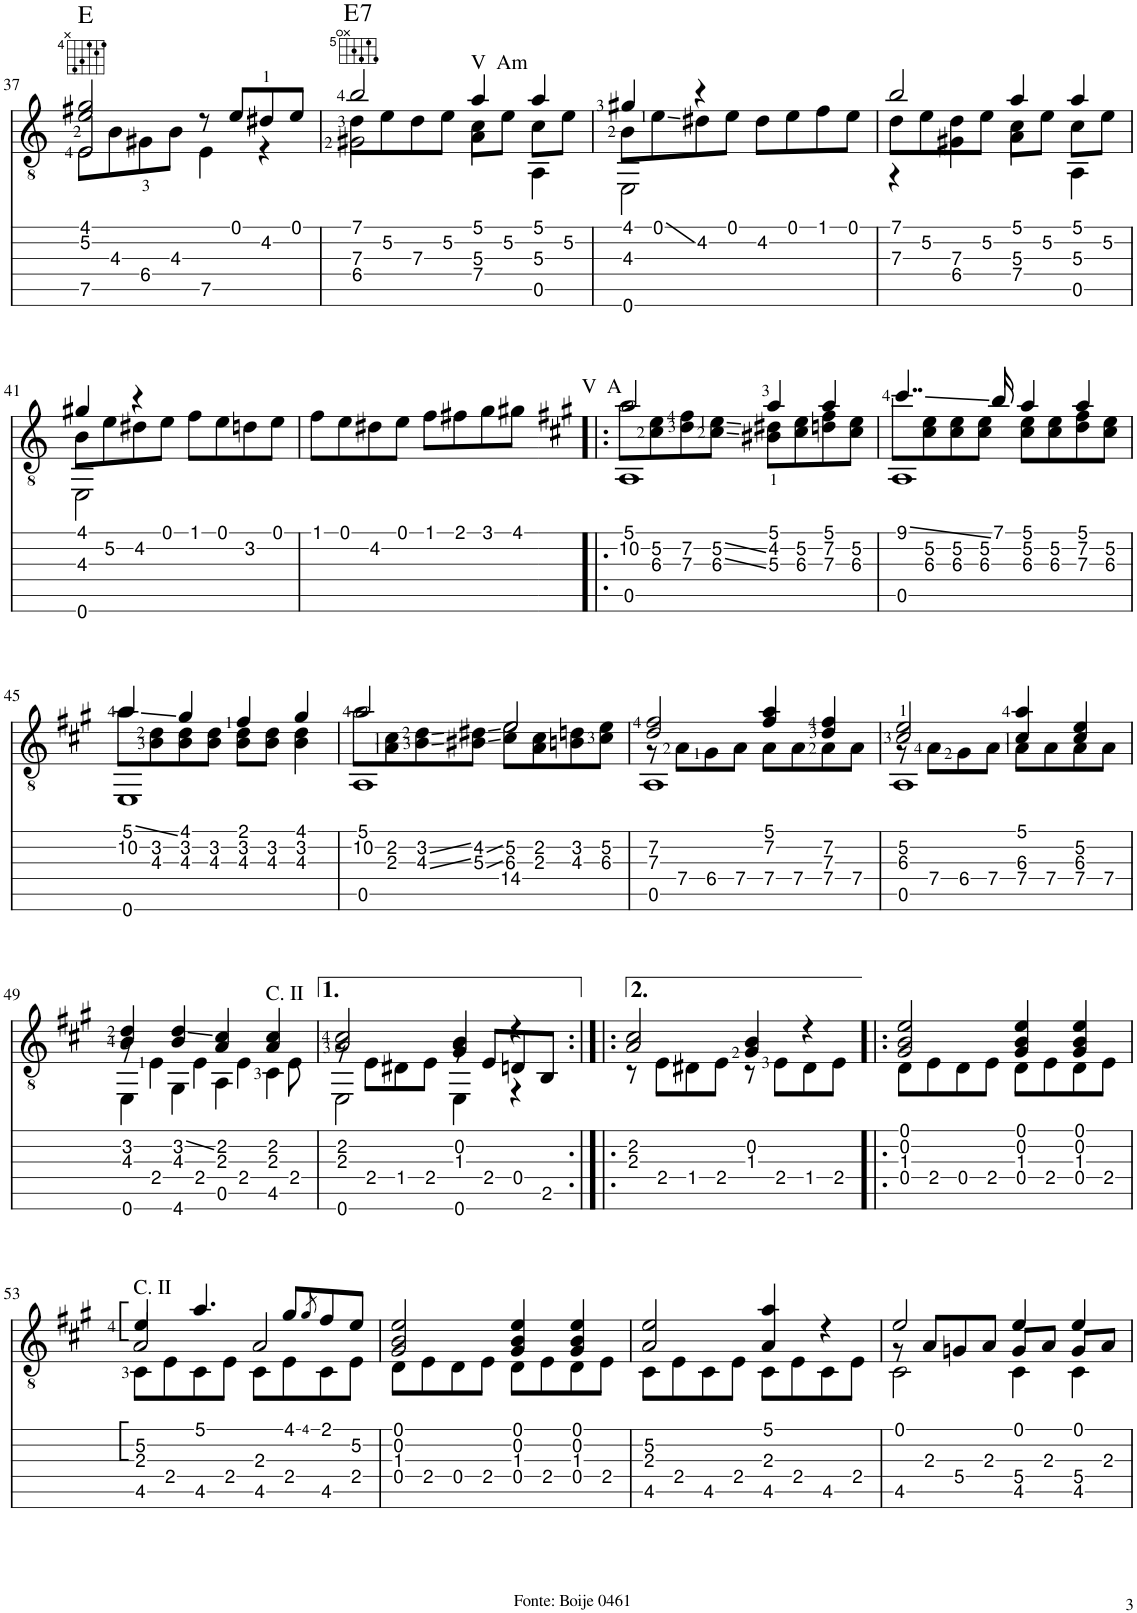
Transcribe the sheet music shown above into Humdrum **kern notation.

**kern	**kern	**harte
*part1	*part1	*part1
*staff2	*staff1	*
*I"Guitar	*	*
*I'Guit.	*	*
!!LO:PB:g=z
*	*clefGv2	*
*k[]	*k[]	*
*M4/4	*M4/4	*
*met(c)	*met(c)	*
=37	=37	=37
*^	*^	*
*	*^	*	*	*
!	!	!	!	!LO:N:head=open	!
*	*	*	*	*^	*
2e 2g#	8EL	2E	2e/ 2g#X/	8E\L	2E/	E:maj
.	8BJ	.	.	8B\	.	.
.	8G#L	.	.	8G#X\	.	.
.	8BJ	.	.	8B\J	.	.
8r	4E	2ryy	8r	4E\	2ryy	.
8e	.	.	8e/L	.	.	.
8d#L	4r	.	8d#X/	4r	.	.
8eJ	.	.	8e/J	.	.	.
=38	=38	=38	=38	=38	=38	=38
!	!	!	!	!	!	!LO:H:kt=7
2b	8dL	2G#	2b/	8d\L	2G#X\	E:7
.	8eJ	.	.	8e\	.	.
.	8dL	.	.	8d\	.	.
.	8eJ	.	.	8e\J	.	.
!	!	!	!LO:TX:a:t=V  Am	!	!	!
4a	8cL	4A	4a/	8c\L	4A\	.
.	8eJ	.	.	8e\J	.	.
4a	8cL	4AA	4a/	8c\L	4AA\	.
.	8eJ	.	.	8e\J	.	.
=39	=39	=39	=39	=39	=39	=39
4g#	8BL	2EE	4g#X/	8B\L	2EE\	.
.	8eJ	.	.	8e\	.	.
4r	8d#L	.	4r	8d#X\	.	.
.	8eJ	.	.	8e\J	.	.
8d#L	2ryy	2ryy	8d#\L	2ryy	2ryy	.
8eJ	.	.	8e\	.	.	.
8fL	.	.	8f\	.	.	.
8eJ	.	.	8e\J	.	.	.
=40	=40	=40	=40	=40	=40	=40
2b	8dL	4r	2b/	8d\L	4r	.
.	8eJ	.	.	8e\	.	.
.	8dL	4G#	.	8d\	4G#X\	.
.	8eJ	.	.	8e\J	.	.
4a	8cL	4A	4a/	8c\L	4A\	.
.	8eJ	.	.	8e\J	.	.
4a	8cL	4AA	4a/	8c\L	4AA\	.
.	8eJ	.	.	8e\J	.	.
!!LO:LB:g=z	!!	!!
=41	=41	=41	=41	=41	=41	=41
4g#	8BL	2EE	4g#X/	8B\L	2EE\	.
.	8eJ	.	.	8e\	.	.
4r	8d#L	.	4r	8d#X\	.	.
.	8eJ	.	.	8e\J	.	.
8fL	2ryy	2ryy	8f\L	2ryy	2ryy	.
8eJ	.	.	8e\	.	.	.
8dL	.	.	8dn\	.	.	.
8eJ	.	.	8e\J	.	.	.
*v	*v	*v	*	*	*	*
*	*v	*v	*v	*
=42	=42	=42
8fL	8f\L	.
8eJ	8e\	.
8d#L	8d#X\	.
8eJ	8e\J	.
8fL	8f\L	.
8f#J	8f#X\	.
8gL	8g\	.
8g#J	8g#X\J	.
=43!|:	=43!|:	=43!|:
*k[f#c#g#]	*k[f#c#g#]	*
*^	*^	*
!	!	!LO:TX:a:t=V  A	!	!
!	!LO:N:head=open	!	!LO:N:head=open	!
*	*^	*	*^	*
2a	8aL	1AA	2a/	8a\L	1AA	.
.	8c#\ 8e\J	.	.	8c#\ 8e\	.	.
.	8d\ 8f#\L	.	.	8d\ 8f#\	.	.
.	8c#\ 8e\J	.	.	8c#\ 8e\J	.	.
4a	8B#X\ 8d#X\L	.	4a/	8B#X\ 8d#X\L	.	.
.	8c#\ 8e\J	.	.	8c#\ 8e\	.	.
4a	8dn\ 8f#\L	.	4a/	8dn\ 8f#\	.	.
.	8c#\ 8e\J	.	.	8c#\ 8e\J	.	.
=44	=44	=44	=44	=44	=44	=44
4..cc#	8cc#L	1AA	4..cc#/	8cc#\L	1AA	.
.	8c#\ 8e\J	.	.	8c#\ 8e\	.	.
.	8c#\ 8e\L	.	.	8c#\ 8e\	.	.
.	8c#\ 8e\J	.	.	8c#\ 8e\J	.	.
16b	.	.	16b/	.	.	.
4a	8c#\ 8e\L	.	4a/	8c#\ 8e\L	.	.
.	8c#\ 8e\J	.	.	8c#\ 8e\	.	.
4a	8d\ 8f#\L	.	4a/	8d\ 8f#\	.	.
.	8c#\ 8e\J	.	.	8c#\ 8e\J	.	.
!!LO:LB:g=z	!!	!!
=45	=45	=45	=45	=45	=45	=45
4a	8aL	1EE	4a/	8a\L	1EE	.
.	8B\ 8d\J	.	.	8B\ 8d\	.	.
4g#	8B\ 8d\L	.	4g#/	8B\ 8d\	.	.
.	8B\ 8d\J	.	.	8B\ 8d\J	.	.
4f#	8B\ 8d\L	.	4f#/	8B\ 8d\L	.	.
.	8B\ 8d\J	.	.	8B\ 8d\J	.	.
4g#	4B 4d	.	4g#/	4B\ 4d\	.	.
=46	=46	=46	=46	=46	=46	=46
!	!LO:N:head=open	!	!	!LO:N:head=open	!	!
2a	8aL	1AA	2a/	8a\L	1AA	.
.	8A\ 8c#\J	.	.	8A\ 8c#\	.	.
.	8B\ 8d\L	.	.	8B\ 8d\	.	.
.	8B#X\ 8d#X\J	.	.	8B#X\ 8d#X\J	.	.
!	!LO:N:n=1:head=open	!	!	!LO:N:n=2:head=open	!	!
2e	8e\ 8c#\L	.	2e/	8c#\ 8e\L	.	.
.	8A\ 8c#\J	.	.	8A\ 8c#\	.	.
.	8Bn\ 8dn\L	.	.	8Bn\ 8dn\	.	.
.	8c#\ 8e\J	.	.	8c#\ 8e\J	.	.
=47	=47	=47	=47	=47	=47	=47
2d 2f#	8r	1AA	2d/ 2f#/	8r	1AA	.
.	8A	.	.	8A\L	.	.
.	8G#L	.	.	8G#\	.	.
.	8AJ	.	.	8A\J	.	.
4f# 4a	8AL	.	4f#/ 4a/	8A\L	.	.
.	8AJ	.	.	8A\	.	.
4d 4f#	8AL	.	4d/ 4f#/	8A\	.	.
.	8AJ	.	.	8A\J	.	.
=48	=48	=48	=48	=48	=48	=48
2c# 2e	8r	1AA	2c#/ 2e/	8r	1AA	.
.	8A	.	.	8A\L	.	.
.	8G#L	.	.	8G#\	.	.
.	8AJ	.	.	8A\J	.	.
4c# 4a	8AL	.	4c#/ 4a/	8A\L	.	.
.	8AJ	.	.	8A\	.	.
4c# 4e	8AL	.	4c#/ 4e/	8A\	.	.
.	8AJ	.	.	8A\J	.	.
!!LO:LB:g=z	!!	!!
=49	=49	=49	=49	=49	=49	=49
4B 4d	8r	4EE	4B/ 4d/	8r	4EE\	.
.	4E	.	.	4E\	.	.
4B 4d	.	4GG#	4B/ 4d/	.	4GG#\	.
.	4E	.	.	4E\	.	.
4A 4c#	.	4AA	4A/ 4c#/	.	4AA\	.
.	4E	.	.	4E\	.	.
!	!	!	!LO:TX:a:t=C. II	!	!	!
4A 4c#	.	4C#	4A/ 4c#/	.	4C#\	.
.	8E	.	.	8E\	.	.
=50	=50	=50	=50	=50	=50	=50
2A 2c#	8r	2EE	2A/ 2c#/	8r	2EE\	.
.	8E	.	.	8E\L	.	.
.	8D#XL	.	.	8D#X\	.	.
.	8EJ	.	.	8E\J	.	.
4G# 4B	8r	4EE	4G#/ 4B/	8r	4EE\	.
.	8E	.	.	8E/L	.	.
4r	8DnL	4r	4r	8Dn/	4r	.
.	8BBJ	.	.	8BB/J	.	.
*	*v	*v	*	*	*	*
*	*	*	*v	*v	*
=51:|!|:	=51:|!|:	=51:|!|:	=51:|!|:	=51:|!|:
2A 2c#	8r	2A/ 2c#/	8r	.
.	8E	.	8E\L	.
.	8D#XL	.	8D#X\	.
.	8EJ	.	8E\J	.
4G# 4B	8r	4G#/ 4B/	8r	.
.	8E	.	8E\L	.
4r	8D#L	4r	8D#\	.
.	8EJ	.	8E\J	.
=52!|:	=52!|:	=52!|:	=52!|:	=52!|:
2G# 2B 2e	8DL	2G#/ 2B/ 2e/	8D\L	.
.	8EJ	.	8E\	.
.	8DL	.	8D\	.
.	8EJ	.	8E\J	.
4G# 4B 4e	8DL	4G#/ 4B/ 4e/	8D\L	.
.	8EJ	.	8E\	.
4G# 4B 4e	8DL	4G#/ 4B/ 4e/	8D\	.
.	8EJ	.	8E\J	.
!!LO:LB:g=z
=53	=53	=53	=53	=53
*	*^	*	*^	*
!	!	!	!LO:TX:a:t=C. II	!	!	!
4e	8C#L	2A	4e/	8C#\L	2A/	.
.	8EJ	.	.	8E\	.	.
4.a	8C#L	.	4.a/	8C#\	.	.
.	8EJ	.	.	8E\J	.	.
.	8C#L	2A	.	8C#\L	2A/	.
8g#	8EJ	.	8g#/L	8E\	.	.
qg#	.	.	8qg#/	.	.	.
8f#L	8C#L	.	8f#/	8C#\	.	.
8eJ	8EJ	.	8e/J	8E\J	.	.
*	*v	*v	*	*	*	*
*	*	*	*v	*v	*
=54	=54	=54	=54	=54
2G# 2B 2e	8DL	2G#/ 2B/ 2e/	8D\L	.
.	8EJ	.	8E\	.
.	8DL	.	8D\	.
.	8EJ	.	8E\J	.
4G# 4B 4e	8DL	4G#/ 4B/ 4e/	8D\L	.
.	8EJ	.	8E\	.
4G# 4B 4e	8DL	4G#/ 4B/ 4e/	8D\	.
.	8EJ	.	8E\J	.
=55	=55	=55	=55	=55
2A 2e	8C#L	2A/ 2e/	8C#\L	.
.	8EJ	.	8E\	.
.	8C#L	.	8C#\	.
.	8EJ	.	8E\J	.
4A 4a	8C#L	4A/ 4a/	8C#\L	.
.	8EJ	.	8E\	.
4r	8C#L	4r	8C#\	.
.	8EJ	.	8E\J	.
=56	=56	=56	=56	=56
*	*^	*	*^	*
2e	8r	2C#	2e/	8r	2C#\	.
.	8A	.	.	8A/L	.	.
.	8GnL	.	.	8Gn/	.	.
.	8AJ	.	.	8A/J	.	.
4e	8GL	4C#	4e/	8G/L	4C#\	.
.	8AJ	.	.	8A/J	.	.
4e	8GL	4C#	4e/	8G/L	4C#\	.
.	8AJ	.	.	8A/J	.	.
*v	*v	*v	*	*	*	*
*	*v	*v	*v	*
=	=	=
*-	*-	*-
